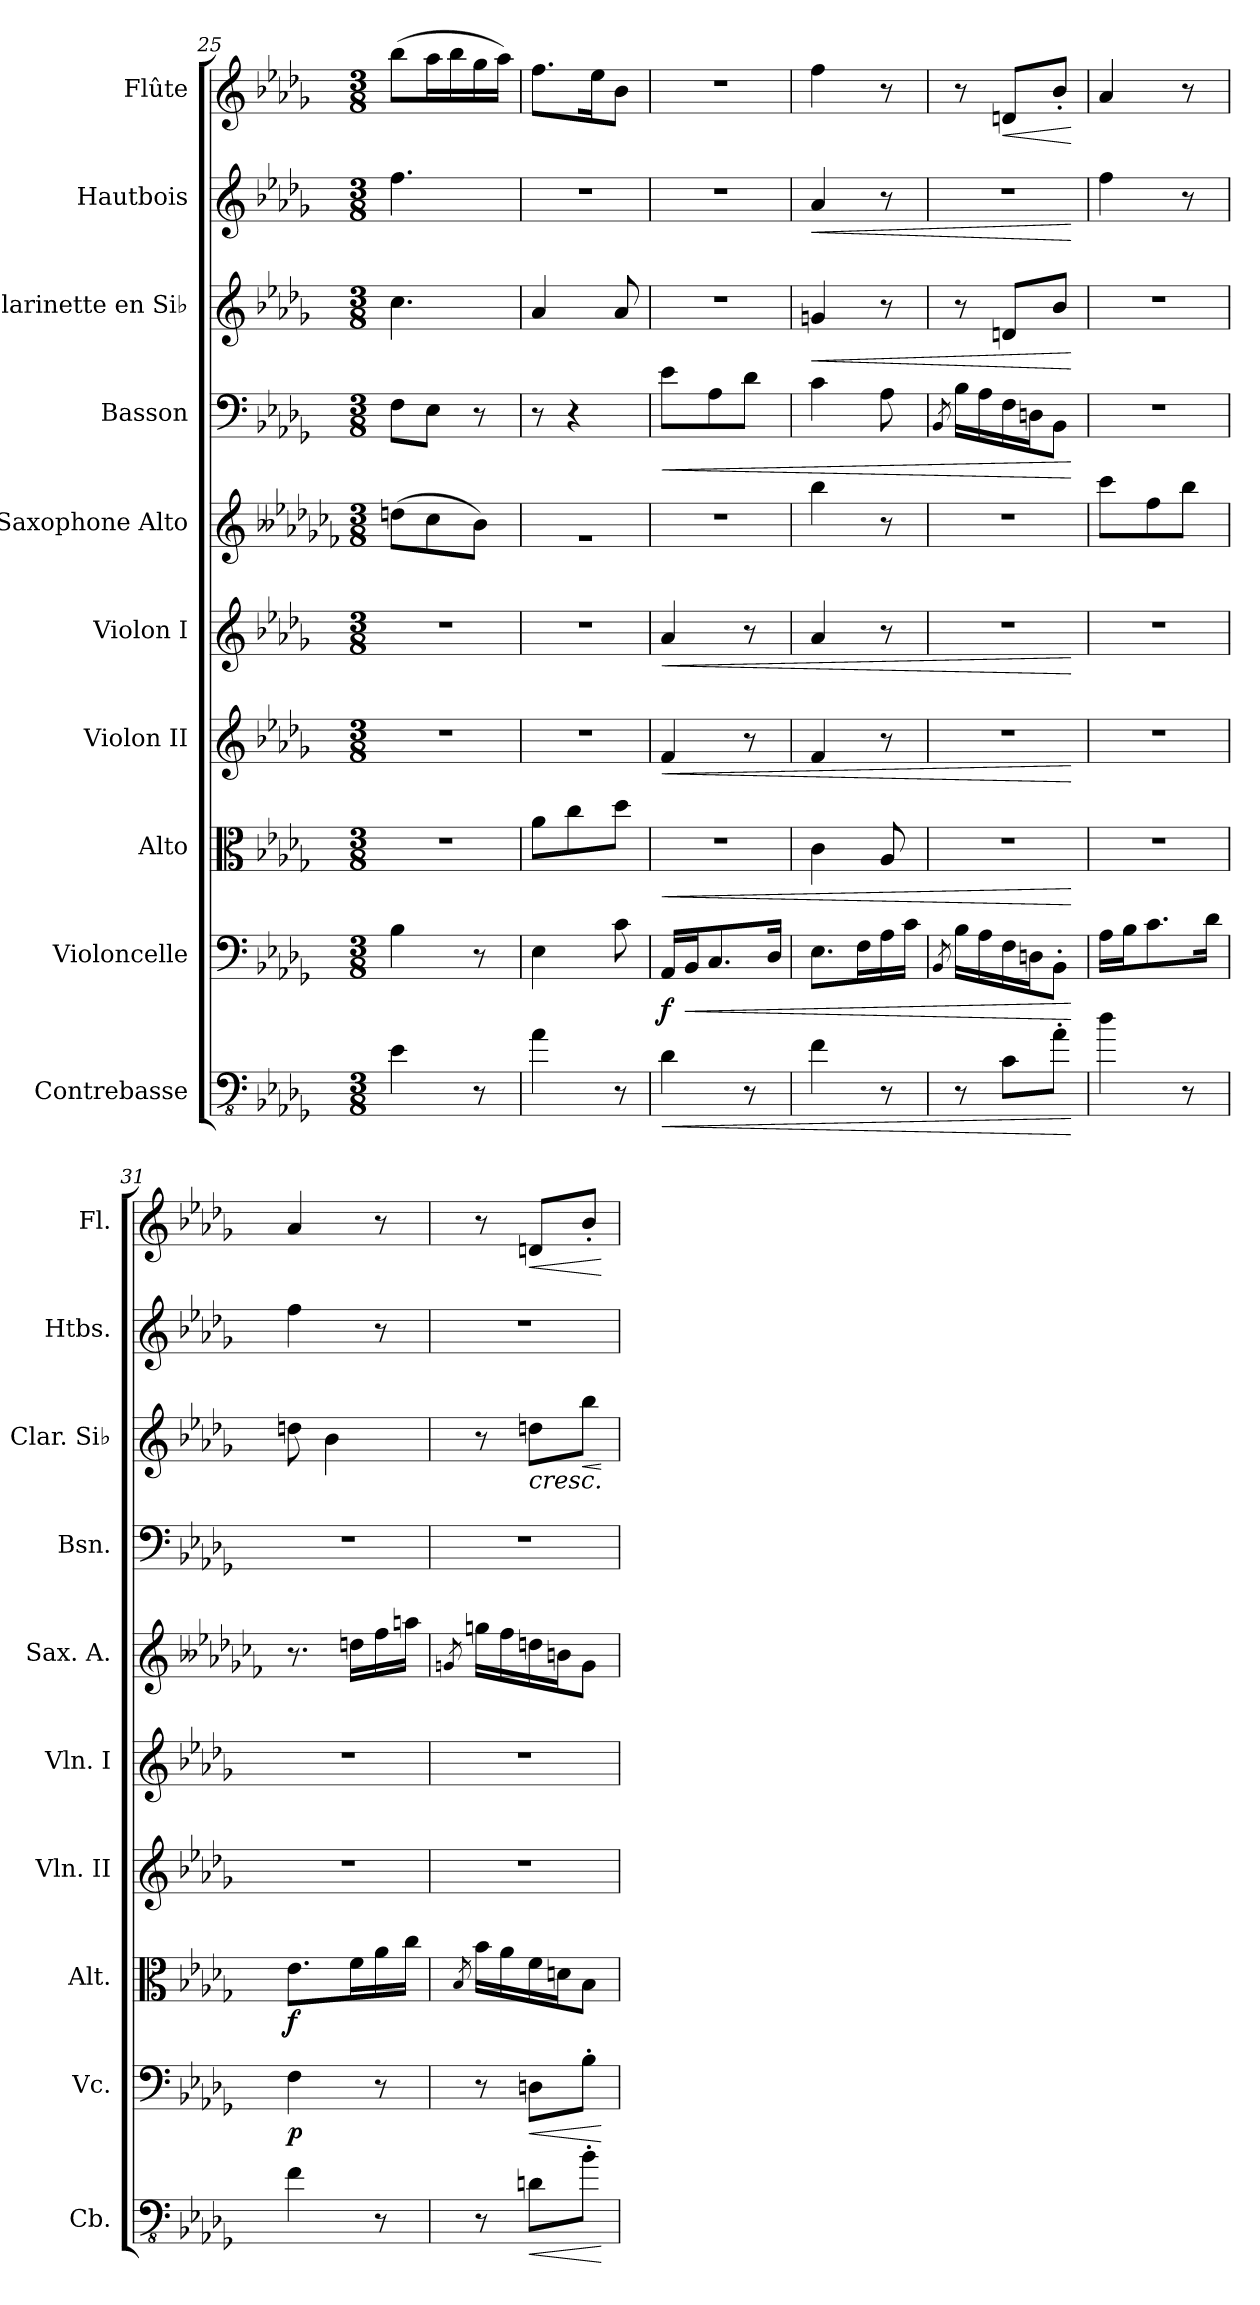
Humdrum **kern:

**kern	**dynam	**kern	**dynam	**kern	**dynam	**kern	**dynam	**kern	**dynam	**kern	**kern	**dynam	**kern	**dynam	**kern	**dynam	**kern	**dynam
*part10	*part10	*part9	*part9	*part8	*part8	*part7	*part7	*part6	*part6	*part5	*part4	*part4	*part3	*part3	*part2	*part2	*part1	*part1
*staff10	*staff10	*staff9	*staff9	*staff8	*staff8	*staff7	*staff7	*staff6	*staff6	*staff5	*staff4	*staff4	*staff3	*staff3	*staff2	*staff2	*staff1	*staff1
*I"Contrebasse	*	*I"Violoncelle	*	*I"Alto	*	*I"Violon II	*	*I"Violon I	*	*I"Saxophone Alto	*I"Basson	*	*I"Clarinette en Si♭	*	*I"Hautbois	*	*I"Flûte	*
*I'Cb.	*	*I'Vc.	*	*I'Alt.	*	*I'Vln. II	*	*I'Vln. I	*	*I'Sax. A.	*I'Bsn.	*	*I'Clar. Si♭	*	*I'Htbs.	*	*I'Fl.	*
*clefFv4	*	*clefF4	*	*clefC3	*	*clefG2	*	*clefG2	*	*clefG2	*clefF4	*	*clefG2	*	*clefG2	*	*clefG2	*
*ITrd7c12	*	*	*	*	*	*	*	*	*	*ITrd5c9	*	*	*ITrd1c2	*	*	*	*	*
*k[b-e-a-d-g-]	*	*k[b-e-a-d-g-]	*	*k[b-e-a-d-g-]	*	*k[b-e-a-d-g-]	*	*k[b-e-a-d-g-]	*	*k[b--e-a-d-g-c-f-]	*k[b-e-a-d-g-]	*	*k[b-e-a-d-g-c-f-]	*	*k[b-e-a-d-g-]	*	*k[b-e-a-d-g-]	*
*M3/8	*	*M3/8	*	*M3/8	*	*M3/8	*	*M3/8	*	*M3/8	*M3/8	*	*M3/8	*	*M3/8	*	*M3/8	*
=25	=25	=25	=25	=25	=25	=25	=25	=25	=25	=25	=25	=25	=25	=25	=25	=25	=25	=25
4EE-\	.	4B-\	.	4.r	.	4.r	.	4.r	.	(>8fn\L	8F\L	.	4.b-\	.	4.ff\	.	(>8bb-\L	.
.	.	.	.	.	.	.	.	.	.	8e-\	8E-\J	.	.	.	.	.	16aa-\L	.
.	.	.	.	.	.	.	.	.	.	.	.	.	.	.	.	.	16bb-\	.
8r	.	8r	.	.	.	.	.	.	.	8d-\J)	8r	.	.	.	.	.	16gg-\	.
.	.	.	.	.	.	.	.	.	.	.	.	.	.	.	.	.	16aa-\JJ)	.
=26	=26	=26	=26	=26	=26	=26	=26	=26	=26	=26	=26	=26	=26	=26	=26	=26	=26	=26
4AA-\	.	4E-\	.	8a-\L	.	4.r	.	4.r	.	4.rg	8r	.	4g-/	.	4.r	.	8.ff\L	.
.	.	.	.	8cc\	.	.	.	.	.	.	4r	.	.	.	.	.	.	.
.	.	.	.	.	.	.	.	.	.	.	.	.	.	.	.	.	16ee-\K	.
8r	.	8c\	.	8dd-\J	.	.	.	.	.	.	.	.	8g-/	.	.	.	8b-\J	.
=27	=27	=27	=27	=27	=27	=27	=27	=27	=27	=27	=27	=27	=27	=27	=27	=27	=27	=27
!	!LO:HP:b	!	!LO:DY:b	!	!LO:HP:b	!	!LO:HP:b	!	!LO:HP:b	!	!	!LO:HP:b	!	!	!	!	!	!
4DD-\	<	16AA-/LL	f	4.r	<	4f/	<	4a-/	<	4.r	8e-\L	<	4.r	.	4.r	.	4.r	.
!	!	!	!LO:HP:b	!	!	!	!	!	!	!	!	!	!	!	!	!	!	!
.	.	16BB-/J	<	.	.	.	.	.	.	.	.	.	.	.	.	.	.	.
.	.	8.C/	.	.	.	.	.	.	.	.	8A-\	.	.	.	.	.	.	.
8r	.	.	.	.	.	8r	.	8r	.	.	8d-\J	.	.	.	.	.	.	.
.	.	16D-/Jk	.	.	.	.	.	.	.	.	.	.	.	.	.	.	.	.
!!LO:PB:g=z
=28	=28	=28	=28	=28	=28	=28	=28	=28	=28	=28	=28	=28	=28	=28	=28	=28	=28	=28
!	!	!	!	!	!	!	!	!	!	!	!	!	!	!LO:HP:b	!	!LO:HP:b	!	!
4FF\	.	8.E-\L	.	4c\	.	4f/	.	4a-/	.	4dd-\	4c\	.	4fn/	<	4a-/	<	4ff\	.
.	.	16F\L	.	.	.	.	.	.	.	.	.	.	.	.	.	.	.	.
8r	.	16A-\	.	8A-/	.	8r	.	8r	.	8r	8A-\	.	8r	.	8r	.	8r	.
.	.	16c\JJ	.	.	.	.	.	.	.	.	.	.	.	.	.	.	.	.
=29	=29	=29	=29	=29	=29	=29	=29	=29	=29	=29	=29	=29	=29	=29	=29	=29	=29	=29
.	.	8qBB-/	.	.	.	.	.	.	.	.	8qBB-/	.	.	.	.	.	.	.
8r	.	16B-\LL	.	4.r	.	4.r	.	4.r	.	4.r	16B-\LL	.	8r	.	4.r	.	8r	.
.	.	16A-\	.	.	.	.	.	.	.	.	16A-\	.	.	.	.	.	.	.
!	!	!	!	!	!	!	!	!	!	!	!	!	!	!	!	!	!	!LO:HP:b
8CC\L	.	16F\	.	.	.	.	.	.	.	.	16F\	.	8cn/L	.	.	.	8dn/L	<
.	.	16Dn\J	.	.	.	.	.	.	.	.	16Dn\J	.	.	.	.	.	.	.
8AA-'\J	.	8BB-'\J	.	.	.	.	.	.	.	.	8BB-\J	.	8a-/J	.	.	.	8b-'/J	.
.	[	.	[	.	[	.	[	.	[	.	.	[	.	[	.	[	.	[
=30	=30	=30	=30	=30	=30	=30	=30	=30	=30	=30	=30	=30	=30	=30	=30	=30	=30	=30
4D-\	.	16A-\LL	.	4.r	.	4.r	.	4.r	.	8ee-\L	4.r	.	4.r	.	4ff\	.	4a-/	.
.	.	16B-\J	.	.	.	.	.	.	.	.	.	.	.	.	.	.	.	.
.	.	8.c\	.	.	.	.	.	.	.	8a-\	.	.	.	.	.	.	.	.
8r	.	.	.	.	.	.	.	.	.	8dd-\J	.	.	.	.	8r	.	8r	.
.	.	16d-\Jk	.	.	.	.	.	.	.	.	.	.	.	.	.	.	.	.
=31	=31	=31	=31	=31	=31	=31	=31	=31	=31	=31	=31	=31	=31	=31	=31	=31	=31	=31
!	!	!	!LO:DY:b	!	!LO:DY:b	!	!	!	!	!	!	!	!	!	!	!	!	!
4FF\	.	4F\	p	8.e-\L	f	4.r	.	4.r	.	8.r	4.r	.	8ccn\	.	4ff\	.	4a-/	.
.	.	.	.	.	.	.	.	.	.	.	.	.	4a-\	.	.	.	.	.
.	.	.	.	16f\L	.	.	.	.	.	16fn\LL	.	.	.	.	.	.	.	.
8r	.	8r	.	16a-\	.	.	.	.	.	16a-\	.	.	.	.	8r	.	8r	.
.	.	.	.	16cc\JJ	.	.	.	.	.	16ccn\JJ	.	.	.	.	.	.	.	.
=32	=32	=32	=32	=32	=32	=32	=32	=32	=32	=32	=32	=32	=32	=32	=32	=32	=32	=32
.	.	.	.	8qB-/	.	.	.	.	.	8qB-X/	.	.	.	.	.	.	.	.
8r	.	8r	.	16b-\LL	.	4.r	.	4.r	.	16b-X\LL	4.r	.	8r	.	4.r	.	8r	.
.	.	.	.	16a-\	.	.	.	.	.	16a-\	.	.	.	.	.	.	.	.
!	!LO:HP:b	!	!LO:HP:b	!	!	!	!	!	!	!	!	!	!	!LO:HP:b	!	!	!	!LO:HP:b
8DDn\L	<	8Dn\L	<	16f\	.	.	.	.	.	16fn\	.	.	8ccn\L	<	.	.	8dn/L	<
.	.	.	.	16dn\J	.	.	.	.	.	16dn\J	.	.	.	.	.	.	.	.
!	!	!	!	!	!	!	!	!	!	!	!	!	!	!LO:HP:b	!	!	!	!
8BB-'\J	.	8B-'\J	.	8B-\J	.	.	.	.	.	8B-\J	.	.	8aa-\J	<	.	.	8b-'/J	.
.	[	.	[	.	.	.	.	.	.	.	.	.	.	[ [	.	.	.	[
=	=	=	=	=	=	=	=	=	=	=	=	=	=	=	=	=	=	=
*-	*-	*-	*-	*-	*-	*-	*-	*-	*-	*-	*-	*-	*-	*-	*-	*-	*-	*-
